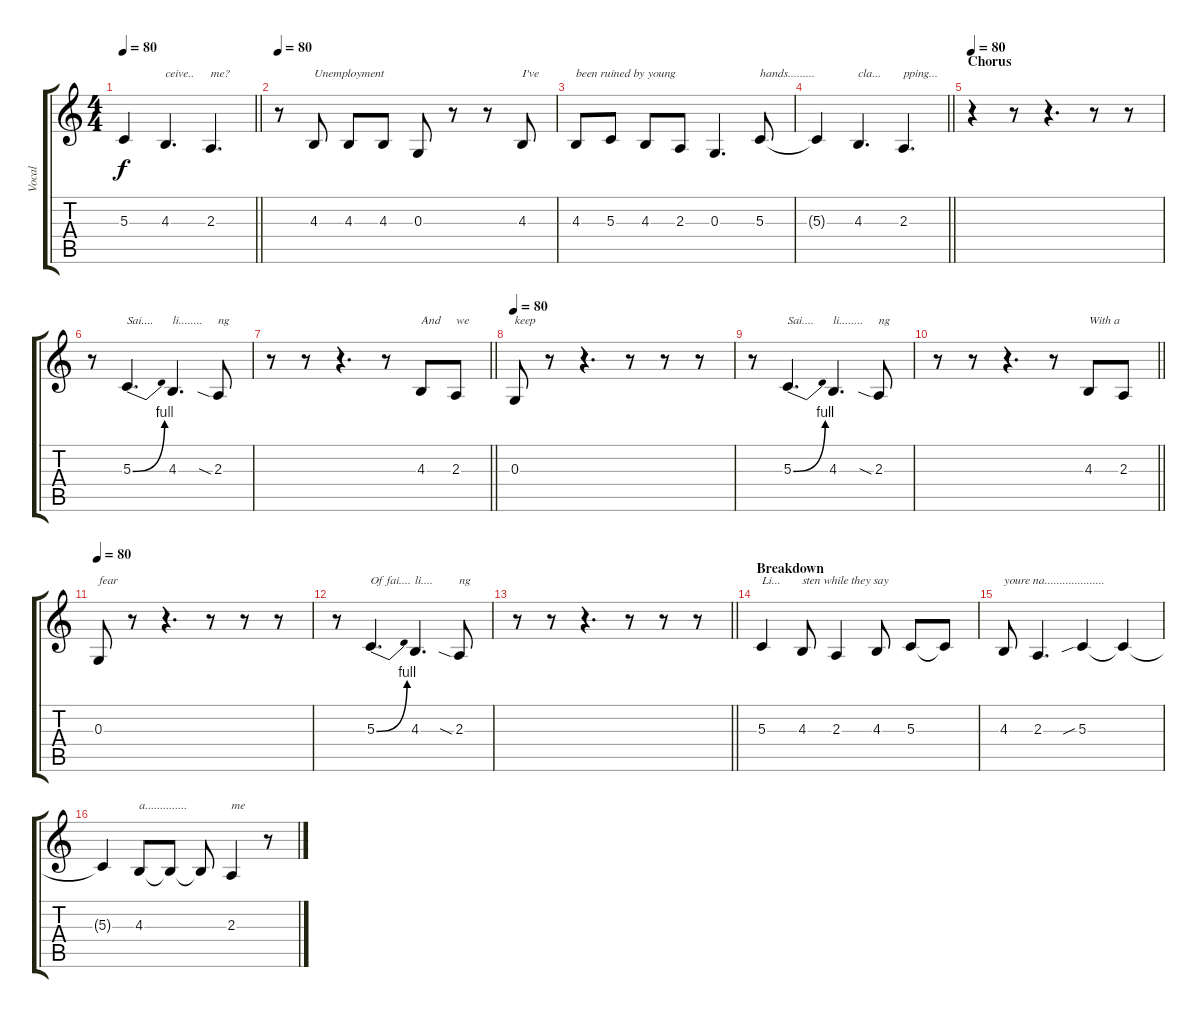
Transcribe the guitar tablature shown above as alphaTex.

\track ("Vocal" "Vocal") {instrument bassoon}
\staff {score tabs}
\tuning (E4 B3 G3 D3 A2 E2) {hide}
\ts (4 4)
\tempo 80
\clef g2
\barLineRight lightlight
\ks c
5.3{t}.4{dy f} 4.3.4{d txt "ceive.."} 2.3.4{d txt "me?"} |
\tempo 80
r.8 4.3.8{txt "Unemployment"} 4.3.8 4.3.8 0.3.8 r.8 r.8 4.3.8{txt "I've"} |
4.3.8{txt "been ruined by young "} 5.3.8 4.3.8 2.3.8 0.3.4{d} 5.3.8{txt "hands........."} |
\barLineRight lightlight
5.3{t}.4 4.3.4{d txt "cla..."} 2.3.4{d txt "pping..."} |
\section ("" "Chorus")
\tempo 80
r.4 r.8 r.4{d} r.8 r.8 |
r.8 5.3{be (bend 0 0 60 4)}.4{d txt "Sai...."} 4.3.4{d txt "li........"} 2.3{sia}.8{txt "ng"} |
\barLineRight lightlight
r.8 r.8 r.4{d} r.8 4.3.8{txt "And"} 2.3.8{txt "we"} |
\tempo 80
0.3.8{txt "keep"} r.8 r.4{d} r.8 r.8 r.8 |
r.8 5.3{be (bend 0 0 60 4)}.4{d txt "Sai...."} 4.3.4{d txt "li........"} 2.3{sia}.8{txt "ng"} |
\barLineRight lightlight
r.8 r.8 r.4{d} r.8 4.3.8{txt "With a"} 2.3.8 |
\tempo 80
0.3.8{txt "fear"} r.8 r.4{d} r.8 r.8 r.8 |
r.8 5.3{be (bend 0 0 60 4)}.4{d txt "Of fai...."} 4.3.4{d txt "li...."} 2.3{sia}.8{txt "ng"} |
\barLineRight lightlight
r.8 r.8 r.4{d} r.8 r.8 r.8 |
\section ("" "Breakdown")
5.3.4{txt "Li..."} 4.3.8{txt "sten while they say"} 2.3.4 4.3.8 5.3.8 5.3{t}.8 |
4.3.8{txt "youre na...................."} 2.3.4{d} 5.3{sib}.4 5.3{t}.4 |
5.3{t}.4 4.3.8{txt "a.............."} 4.3{t}.8 4.3{t}.8 2.3.4{txt "me"} r.8
